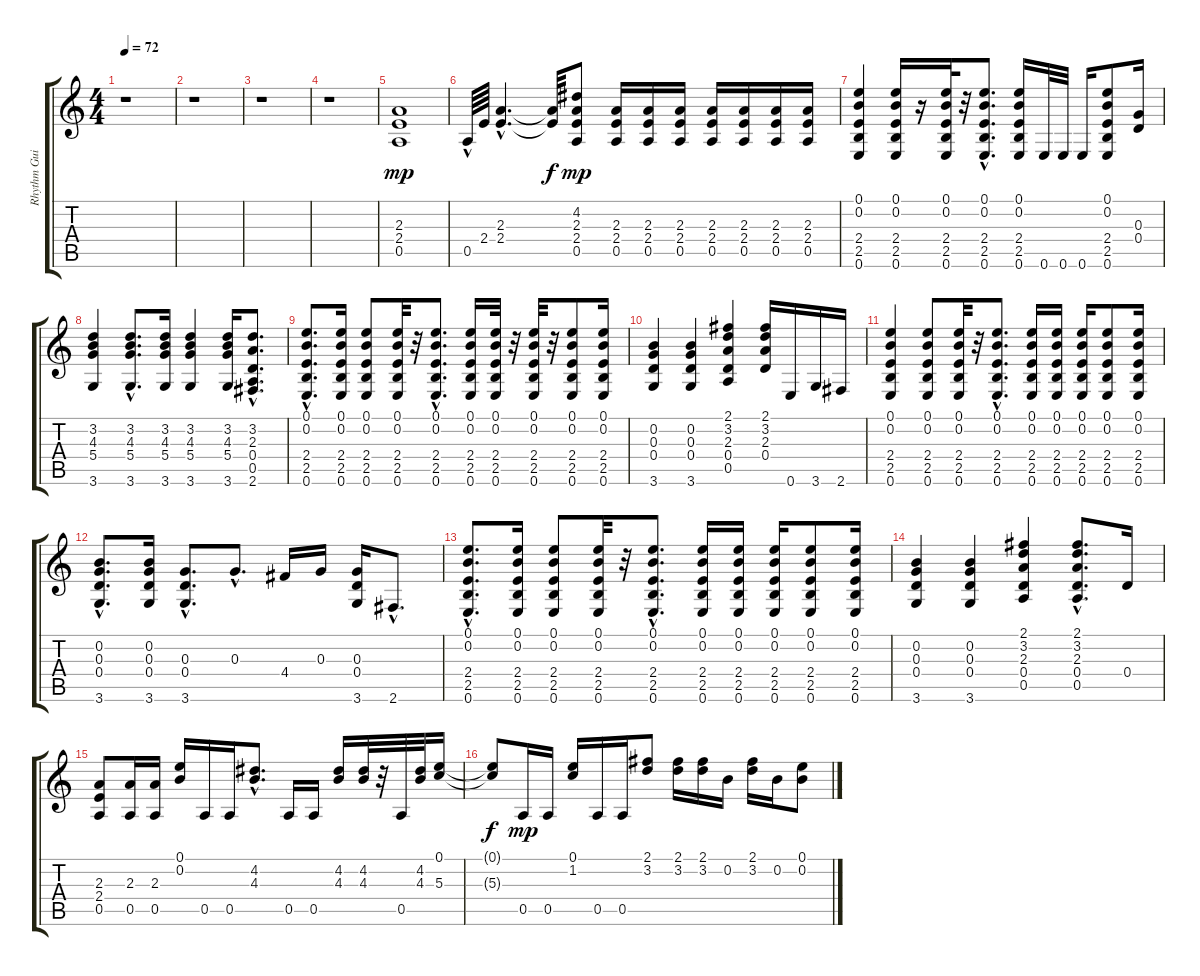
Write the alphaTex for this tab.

\track ("Rhythm Guitar " "Rhythm Gui") {instrument overdrivenguitar}
\staff {score tabs}
\tuning (E4 B3 G3 D3 A2 E2) {hide}
\ts (4 4)
\tempo 72
\clef g2
\ks c
r.1{dy mp} |
r.1 |
r.1 |
r.1 |
(2.3 2.4 0.5).1 |
0.5{hac}.64 2.4.64 (2.3{hac} 2.4{hac}).4{d} (2.3{t} 2.4{t}).32{dy f} (4.2 2.3 2.4 0.5).8{dy mp} (2.3 2.4 0.5).16 (2.3 2.4 0.5).16 (2.3 2.4 0.5).16 (2.3 2.4 0.5).16 (2.3 2.4 0.5).16 (2.3 2.4 0.5).16 (2.3 2.4 0.5).16 |
(0.1 0.2 2.4 2.5 0.6).4 (0.1 0.2 2.4 2.5 0.6).16 r.16 (0.1 0.2 2.4 2.5 0.6).32 r.32 (0.1{hac} 0.2{hac} 2.4{hac} 2.5{hac} 0.6{hac}).8{d} (0.1 0.2 2.4 2.5 0.6).16 0.6.32 0.6.32 0.6.16 (0.1 0.2 2.4 2.5 0.6).8 (0.3 0.4).16 |
(3.2 4.3 5.4 3.6).4 (3.2{hac} 4.3{hac} 5.4{hac} 3.6{hac}).8{d} (3.2 4.3 5.4 3.6).16 (3.2 4.3 5.4 3.6).4 (3.2 4.3 5.4 3.6).16 (3.2{hac} 2.3{hac} 0.4{hac} 0.5{hac} 2.6{hac}).8{d} |
(0.1{hac} 0.2{hac} 2.4{hac} 2.5{hac} 0.6{hac}).8{d} (0.1 0.2 2.4 2.5 0.6).16 (0.1 0.2 2.4 2.5 0.6).8 (0.1 0.2 2.4 2.5 0.6).32 r.32 (0.1{hac} 0.2{hac} 2.4{hac} 2.5{hac} 0.6{hac}).8{d} (0.1 0.2 2.4 2.5 0.6).16 (0.1 0.2 2.4 2.5 0.6).32 r.32 (0.1 0.2 2.4 2.5 0.6).32 r.32 (0.1 0.2 2.4 2.5 0.6).8 (0.1 0.2 2.4 2.5 0.6).16 |
(0.2 0.3 0.4 3.6).4 (0.2 0.3 0.4 3.6).4 (2.1 3.2 2.3 0.4 0.5).4 (2.1 3.2 2.3 0.4).16 0.6.16 3.6.16 2.6.16 |
(0.1 0.2 2.4 2.5 0.6).4 (0.1 0.2 2.4 2.5 0.6).8 (0.1 0.2 2.4 2.5 0.6).32 r.32 (0.1{hac} 0.2{hac} 2.4{hac} 2.5{hac} 0.6{hac}).8{d} (0.1 0.2 2.4 2.5 0.6).16 (0.1 0.2 2.4 2.5 0.6).16 (0.1 0.2 2.4 2.5 0.6).16 (0.1 0.2 2.4 2.5 0.6).8 (0.1 0.2 2.4 2.5 0.6).16 |
(0.2{hac} 0.3{hac} 0.4{hac} 3.6{hac}).8{d} (0.2 0.3 0.4 3.6).16 (0.3{hac} 0.4{hac} 3.6{hac}).8{d} 0.3{hac}.8{d} 4.4.16 0.3.16 (0.3 0.4 3.6).16 2.6{hac}.8{d} |
(0.1{hac} 0.2{hac} 2.4{hac} 2.5{hac} 0.6{hac}).8{d} (0.1 0.2 2.4 2.5 0.6).16 (0.1 0.2 2.4 2.5 0.6).8 (0.1 0.2 2.4 2.5 0.6).32 r.32 (0.1{hac} 0.2{hac} 2.4{hac} 2.5{hac} 0.6{hac}).8{d} (0.1 0.2 2.4 2.5 0.6).16 (0.1 0.2 2.4 2.5 0.6).16 (0.1 0.2 2.4 2.5 0.6).16 (0.1 0.2 2.4 2.5 0.6).8 (0.1 0.2 2.4 2.5 0.6).16 |
(0.2 0.3 0.4 3.6).4 (0.2 0.3 0.4 3.6).4 (2.1 3.2 2.3 0.4 0.5).4 (2.1{hac} 3.2{hac} 2.3{hac} 0.4{hac} 0.5{hac}).8{d} 0.4.16 |
(2.3 2.4 0.5).8 (2.3 0.5).16 (2.3 0.5).16 (0.1 0.2).16 0.5.16 0.5.16 (4.2{hac} 4.3{hac}).8{d} 0.5.16 0.5.16 (4.2 4.3).16 (4.2 4.3).32 r.32 0.5.32 (4.2 4.3).32 (0.1 5.3).16 |
(0.1{t} 5.3{t}).8{dy f} 0.5.16{dy mp} 0.5.16 (0.1 1.2).16 0.5.16 0.5.16 (2.1 3.2).8 (2.1 3.2).16 (2.1 3.2).16 0.2.16 (2.1 3.2).16 0.2.16 (0.1 0.2).8
